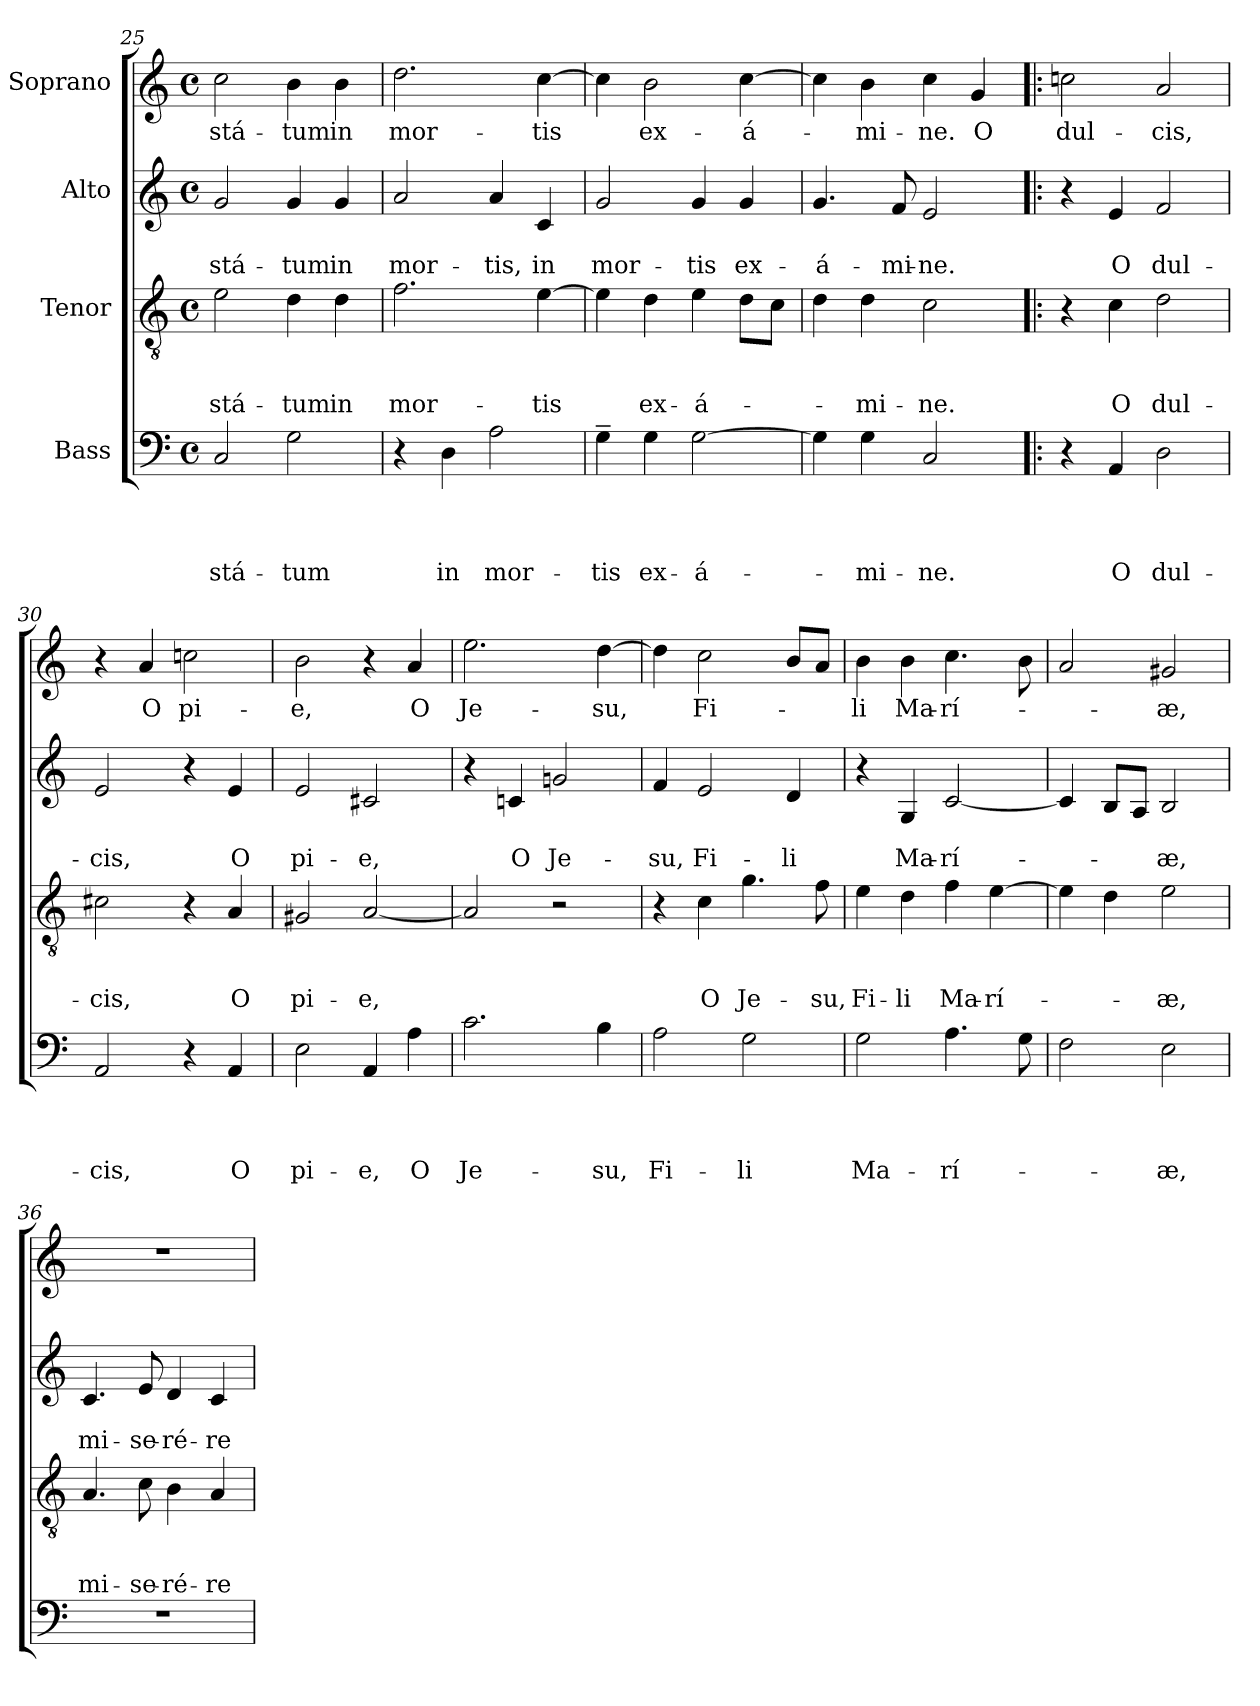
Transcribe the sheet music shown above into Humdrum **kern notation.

**kern	**text	**text	**text	**text	**kern	**text	**text	**text	**kern	**text	**text	**kern	**text
*part4	*part4	*part4	*part4	*part4	*part3	*part3	*part3	*part3	*part2	*part2	*part2	*part1	*part1
*staff4	*staff4	*staff4	*staff4	*staff4	*staff3	*staff3	*staff3	*staff3	*staff2	*staff2	*staff2	*staff1	*staff1
*I"Bass	*	*	*	*	*I"Tenor	*	*	*	*I"Alto	*	*	*I"Soprano	*
*clefF4	*	*	*	*	*clefGv2	*	*	*	*clefG2	*	*	*clefG2	*
*k[]	*	*	*	*	*k[]	*	*	*	*k[]	*	*	*k[]	*
*C:	*	*	*	*	*C:	*	*	*	*C:	*	*	*C:	*
*M4/4	*	*	*	*	*M4/4	*	*	*	*M4/4	*	*	*M4/4	*
*met(c)	*	*	*	*	*met(c)	*	*	*	*met(c)	*	*	*met(c)	*
=25	=25	=25	=25	=25	=25	=25	=25	=25	=25	=25	=25	=25	=25
!	!	!	!	!LO:LY:b	!	!	!	!LO:LY:b	!	!	!LO:LY:b	!	!LO:LY:b
2C/	.	.	.	-stá-	2e\	.	.	-stá-	2g/	.	-stá-	2cc\	-stá-
!	!	!	!	!LO:LY:b	!	!	!	!LO:LY:b	!	!	!LO:LY:b	!	!LO:LY:b
2G\	.	.	.	-tum	4d\	.	.	-tum	4g/	.	-tum	4b\	-tum
!	!	!	!	!	!	!	!	!LO:LY:b	!	!	!LO:LY:b	!	!LO:LY:b
.	.	.	.	.	4d\	.	.	in	4g/	.	in	4b\	in
=26	=26	=26	=26	=26	=26	=26	=26	=26	=26	=26	=26	=26	=26
!	!	!	!	!	!	!	!	!LO:LY:b	!	!	!LO:LY:b	!	!LO:LY:b
4r	.	.	.	.	2.f\	.	.	mor-	2a/	.	mor-	2.dd\	mor-
!	!	!	!	!LO:LY:b	!	!	!	!	!	!	!	!	!
4D\	.	.	.	in	.	.	.	.	.	.	.	.	.
!	!	!	!	!LO:LY:b	!	!	!	!	!	!	!LO:LY:b	!	!
2A\	.	.	.	mor-	.	.	.	.	4a/	.	-tis,	.	.
!	!	!	!	!	!	!	!	!LO:LY:b	!	!	!LO:LY:b	!	!LO:LY:b
.	.	.	.	.	[<4e\	.	.	-tis	4c/	.	in	[<4cc\	-tis
!!LO:PB:g=z
=27	=27	=27	=27	=27	=27	=27	=27	=27	=27	=27	=27	=27	=27
!	!	!	!	!LO:LY:b	!	!	!	!	!	!	!LO:LY:b	!	!
4G~>\	.	.	.	-tis	4e\]	.	.	.	2g/	.	mor-	4cc\]	.
!	!	!	!	!LO:LY:b	!	!	!	!LO:LY:b	!	!	!	!	!LO:LY:b
4G\	.	.	.	ex-	4d\	.	.	ex-	.	.	.	2b\	ex-
!	!	!	!	!LO:LY:b	!	!	!	!LO:LY:b	!	!	!LO:LY:b	!	!
[>2G\	.	.	.	-á-	4e\	.	.	-á-	4g/	.	-tis	.	.
!	!	!	!	!	!	!	!	!	!	!	!LO:LY:b	!	!LO:LY:b
.	.	.	.	.	8d\L	.	.	.	4g/	.	ex-	[>4cc\	-á-
.	.	.	.	.	8c\J	.	.	.	.	.	.	.	.
=28	=28	=28	=28	=28	=28	=28	=28	=28	=28	=28	=28	=28	=28
!	!	!	!	!	!	!	!	!	!	!	!LO:LY:b	!	!
4G\]	.	.	.	.	4d\	.	.	.	4.g/	.	-á-	4cc\]	.
!	!	!	!	!LO:LY:b	!	!	!	!LO:LY:b	!	!	!	!	!LO:LY:b
4G\	.	.	.	-mi-	4d\	.	.	-mi-	.	.	.	4b\	-mi-
!	!	!	!	!	!	!	!	!	!	!	!LO:LY:b	!	!
.	.	.	.	.	.	.	.	.	8f/	.	-mi-	.	.
!	!	!	!	!LO:LY:b	!	!	!	!LO:LY:b	!	!	!LO:LY:b:rj	!	!LO:LY:b
2C/	.	.	.	-ne.	2c\	.	.	-ne.	2e/	.	-ne.	4cc\	-ne.
!	!	!	!	!	!	!	!	!	!	!	!	!	!LO:LY:b
.	.	.	.	.	.	.	.	.	.	.	.	4g/	O
=29!|:	=29!|:	=29!|:	=29!|:	=29!|:	=29!|:	=29!|:	=29!|:	=29!|:	=29!|:	=29!|:	=29!|:	=29!|:	=29!|:
!	!	!	!	!	!	!	!	!	!	!	!	!	!LO:LY:b
4r	.	.	.	.	4r	.	.	.	4r	.	.	2ccni\	dul-
!	!	!	!	!LO:LY:b	!	!	!	!LO:LY:b	!	!	!LO:LY:b	!	!
4AA/	.	.	.	O	4c\	.	.	O	4e/	.	O	.	.
!	!	!	!	!LO:LY:b	!	!	!	!LO:LY:b	!	!	!LO:LY:b	!	!LO:LY:b
2D\	.	.	.	dul-	2d\	.	.	dul-	2f/	.	dul-	2a/	-cis,
=30	=30	=30	=30	=30	=30	=30	=30	=30	=30	=30	=30	=30	=30
!	!	!	!	!LO:LY:b	!	!	!	!LO:LY:b	!	!	!LO:LY:b	!	!
2AA/	.	.	.	-cis,	2c#X\	.	.	-cis,	2e/	.	-cis,	4r	.
!	!	!	!	!	!	!	!	!	!	!	!	!	!LO:LY:b
.	.	.	.	.	.	.	.	.	.	.	.	4a/	O
!	!	!	!	!	!	!	!	!	!	!	!	!	!LO:LY:b
4r	.	.	.	.	4r	.	.	.	4r	.	.	2ccn\	pi-
!	!	!	!	!LO:LY:b	!	!	!	!LO:LY:b	!	!	!LO:LY:b	!	!
4AA/	.	.	.	O	4A/	.	.	O	4e/	.	O	.	.
!!LO:LB:g=z
=31	=31	=31	=31	=31	=31	=31	=31	=31	=31	=31	=31	=31	=31
!	!	!	!	!LO:LY:b	!	!	!	!LO:LY:b	!	!	!LO:LY:b	!	!LO:LY:b
2E\	.	.	.	pi-	2G#X/	.	.	pi-	2e/	.	pi-	2b\	-e,
!	!	!	!	!LO:LY:b	!	!	!	!LO:LY:b	!	!	!LO:LY:b	!	!
4AA/	.	.	.	-e,	[<2A/	.	.	-e,	2c#X/	.	-e,	4r	.
!	!	!	!	!LO:LY:b	!	!	!	!	!	!	!	!	!LO:LY:b
4A\	.	.	.	O	.	.	.	.	.	.	.	4a/	O
=32	=32	=32	=32	=32	=32	=32	=32	=32	=32	=32	=32	=32	=32
!	!	!	!	!LO:LY:b	!	!	!	!	!	!	!	!	!LO:LY:b
2.c\	.	.	.	Je-	2A/]	.	.	.	4r	.	.	2.ee\	Je-
!	!	!	!	!	!	!	!	!	!	!	!LO:LY:b	!	!
.	.	.	.	.	.	.	.	.	4cni/	.	O	.	.
!	!	!	!	!	!	!	!	!	!	!	!LO:LY:b	!	!
.	.	.	.	.	2r	.	.	.	2gni/	.	Je-	.	.
!	!	!	!	!LO:LY:b	!	!	!	!	!	!	!	!	!LO:LY:b
4B\	.	.	.	-su,	.	.	.	.	.	.	.	[>4dd\	-su,
=33	=33	=33	=33	=33	=33	=33	=33	=33	=33	=33	=33	=33	=33
!	!	!	!	!LO:LY:b	!	!	!	!	!	!	!LO:LY:b	!	!
2A\	.	.	.	Fi-	4r	.	.	.	4f/	.	-su,	4dd\]	.
!	!	!	!	!	!	!	!	!LO:LY:b	!	!	!LO:LY:b	!	!LO:LY:b
.	.	.	.	.	4c\	.	.	O	2e/	.	Fi-	2cc\	Fi-
!	!	!	!	!LO:LY:b	!	!	!	!LO:LY:b	!	!	!	!	!
2G\	.	.	.	-li	4.g\	.	.	Je-	.	.	.	.	.
!	!	!	!	!	!	!	!	!	!	!	!LO:LY:b	!	!
.	.	.	.	.	.	.	.	.	4d/	.	-li	8b/L	.
!	!	!	!	!	!	!	!	!LO:LY:b	!	!	!	!	!
.	.	.	.	.	8f\	.	.	-su,	.	.	.	8a/J	.
=34	=34	=34	=34	=34	=34	=34	=34	=34	=34	=34	=34	=34	=34
!	!	!	!	!LO:LY:b	!	!	!	!LO:LY:b	!	!	!	!	!LO:LY:b
2G\	.	.	.	Ma-	4e\	.	.	Fi-	4r	.	.	4b\	-li
!	!	!	!	!	!	!	!	!LO:LY:b	!	!	!LO:LY:b	!	!LO:LY:b
.	.	.	.	.	4d\	.	.	-li	4G/	.	Ma-	4b\	Ma-
!	!	!	!	!LO:LY:b	!	!	!	!LO:LY:b	!	!	!LO:LY:b	!	!LO:LY:b
4.A\	.	.	.	-rí-	4f\	.	.	Ma-	[>2c/	.	-rí-	4.cc\	-rí-
!	!	!	!	!	!	!	!	!LO:LY:b	!	!	!	!	!
.	.	.	.	.	[>4e\	.	.	-rí-	.	.	.	.	.
8G\	.	.	.	.	.	.	.	.	.	.	.	8b\	.
!!LO:PB:g=z
=35	=35	=35	=35	=35	=35	=35	=35	=35	=35	=35	=35	=35	=35
2F\	.	.	.	.	4e\]	.	.	.	4c/]	.	.	2a/	.
.	.	.	.	.	4d\	.	.	.	8B/L	.	.	.	.
.	.	.	.	.	.	.	.	.	8A/J	.	.	.	.
!	!	!	!	!LO:LY:b	!	!	!	!LO:LY:b	!	!	!LO:LY:b	!	!LO:LY:b
2E\	.	.	.	-æ,	2e\	.	.	-æ,	2B/	.	-æ,	2g#X/	-æ,
=36	=36	=36	=36	=36	=36	=36	=36	=36	=36	=36	=36	=36	=36
!	!	!	!	!	!	!	!	!LO:LY:b	!	!	!LO:LY:b	!	!
1r	.	.	.	.	4.A/	.	.	mi-	4.c/	.	mi-	1r	.
!	!	!	!	!	!	!	!	!LO:LY:b	!	!	!LO:LY:b	!	!
.	.	.	.	.	8c\	.	.	-se-	8e/	.	-se-	.	.
!	!	!	!	!	!	!	!	!LO:LY:b	!	!	!LO:LY:b	!	!
.	.	.	.	.	4B\	.	.	-ré-	4d/	.	-ré-	.	.
!	!	!	!	!	!	!	!	!LO:LY:b	!	!	!LO:LY:b	!	!
.	.	.	.	.	4A/	.	.	-re	4c/	.	-re	.	.
=	=	=	=	=	=	=	=	=	=	=	=	=	=
*-	*-	*-	*-	*-	*-	*-	*-	*-	*-	*-	*-	*-	*-
